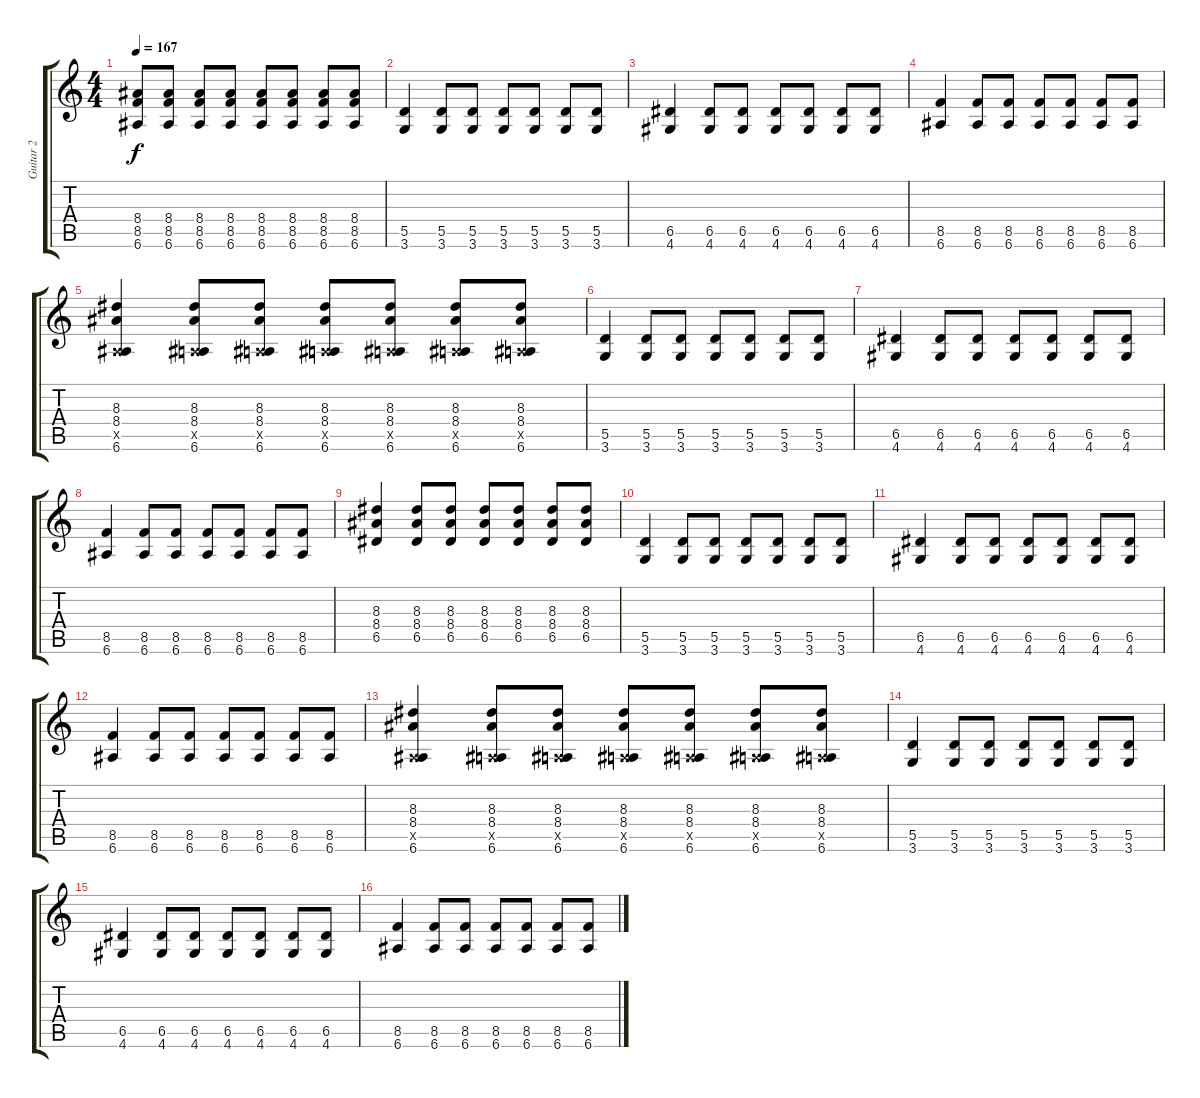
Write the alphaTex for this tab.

\track ("Guitar 2" "Guitar 2") {instrument electricguitarclean}
\staff {score tabs}
\tuning (E4 B3 G3 D3 A2 E2) {hide}
\ts (4 4)
\tempo 167
\clef g2
\ks c
(8.4 8.5 6.6).8{dy f} (8.4 8.5 6.6).8 (8.4 8.5 6.6).8 (8.4 8.5 6.6).8 (8.4 8.5 6.6).8 (8.4 8.5 6.6).8 (8.4 8.5 6.6).8 (8.4 8.5 6.6).8 |
(5.5 3.6).4 (5.5 3.6).8 (5.5 3.6).8 (5.5 3.6).8 (5.5 3.6).8 (5.5 3.6).8 (5.5 3.6).8 |
(6.5 4.6).4 (6.5 4.6).8 (6.5 4.6).8 (6.5 4.6).8 (6.5 4.6).8 (6.5 4.6).8 (6.5 4.6).8 |
(8.5 6.6).4 (8.5 6.6).8 (8.5 6.6).8 (8.5 6.6).8 (8.5 6.6).8 (8.5 6.6).8 (8.5 6.6).8 |
(8.3 8.4 0.5{x} 6.6).4 (8.3 8.4 0.5{x} 6.6).8 (8.3 8.4 0.5{x} 6.6).8 (8.3 8.4 0.5{x} 6.6).8 (8.3 8.4 0.5{x} 6.6).8 (8.3 8.4 0.5{x} 6.6).8 (8.3 8.4 0.5{x} 6.6).8 |
(5.5 3.6).4 (5.5 3.6).8 (5.5 3.6).8 (5.5 3.6).8 (5.5 3.6).8 (5.5 3.6).8 (5.5 3.6).8 |
(6.5 4.6).4 (6.5 4.6).8 (6.5 4.6).8 (6.5 4.6).8 (6.5 4.6).8 (6.5 4.6).8 (6.5 4.6).8 |
(8.5 6.6).4 (8.5 6.6).8 (8.5 6.6).8 (8.5 6.6).8 (8.5 6.6).8 (8.5 6.6).8 (8.5 6.6).8 |
(8.3 8.4 6.5).4 (8.3 8.4 6.5).8 (8.3 8.4 6.5).8 (8.3 8.4 6.5).8 (8.3 8.4 6.5).8 (8.3 8.4 6.5).8 (8.3 8.4 6.5).8 |
(5.5 3.6).4 (5.5 3.6).8 (5.5 3.6).8 (5.5 3.6).8 (5.5 3.6).8 (5.5 3.6).8 (5.5 3.6).8 |
(6.5 4.6).4 (6.5 4.6).8 (6.5 4.6).8 (6.5 4.6).8 (6.5 4.6).8 (6.5 4.6).8 (6.5 4.6).8 |
(8.5 6.6).4 (8.5 6.6).8 (8.5 6.6).8 (8.5 6.6).8 (8.5 6.6).8 (8.5 6.6).8 (8.5 6.6).8 |
(8.3 8.4 0.5{x} 6.6).4 (8.3 8.4 0.5{x} 6.6).8 (8.3 8.4 0.5{x} 6.6).8 (8.3 8.4 0.5{x} 6.6).8 (8.3 8.4 0.5{x} 6.6).8 (8.3 8.4 0.5{x} 6.6).8 (8.3 8.4 0.5{x} 6.6).8 |
(5.5 3.6).4 (5.5 3.6).8 (5.5 3.6).8 (5.5 3.6).8 (5.5 3.6).8 (5.5 3.6).8 (5.5 3.6).8 |
(6.5 4.6).4 (6.5 4.6).8 (6.5 4.6).8 (6.5 4.6).8 (6.5 4.6).8 (6.5 4.6).8 (6.5 4.6).8 |
(8.5 6.6).4 (8.5 6.6).8 (8.5 6.6).8 (8.5 6.6).8 (8.5 6.6).8 (8.5 6.6).8 (8.5 6.6).8
